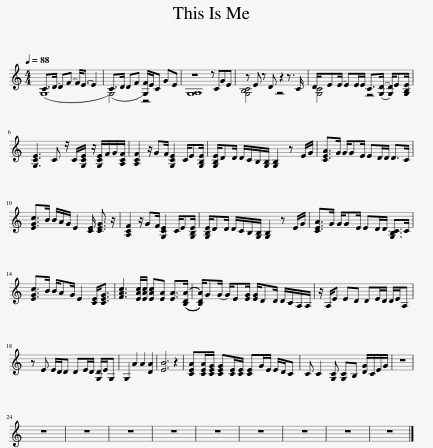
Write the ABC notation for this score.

X:1
%%score ( 1 2 )
L:1/8
Q:1/4=88
M:4/4
I:linebreak $
K:C
V:1 treble
V:2 treble
V:1
 C>(D D)(F F<)(E E2) | C>D DF [G,F]/E/C GE | z4 z CGE | z E z D z2 z3/2 C/ | D/E(E/ E)E/E/ C>(([G,D] [G,D]/))E[G,B,E]/ |$ %5
 [G,CE]3 C z/ C/[G,CE]/ z/ [G,CE]/F/G/[A,CF]/ | [A,CF]2 z/ GF/ [G,CE]2 C/E[G,B,E]/ | [G,B,E]/DD/ D/C/B,/[G,B,]/ [G,B,]2 z E/G/ | [CEA]>G G/GE/ ED/D/ D>C |$ [EGc]>B B/A/G/ E2 [CE]/ [CEG]3/2 z/ | %10
 [A,CF]2 z/ GF/ [G,CE]2 C/E[G,B,E]/ | [G,B,E]/DD/ D/C/B,/[G,B,]/ [G,B,]2 z E/G/ | [CEA]>G G/GE/ ED/D/ [G,B,C]>C |$ [EGc]>B B/AG/ E2 [CE]<[CEG] | [FAc]3 [EAc]/[EAc]/ [EAc][EA] [EA]>((((([B,DA] | %15
 [B,DA]/)))))G(G/ G/)E[EG]/ [EG]/DD/ D/C/A,/A,/ | z/ A,/E ED DE/D/ D/E/A, |$ z E E/D/D DE/D/ [G,D]/E/G, | G,2 A2 A2 [DA]2 | [EB]6 z2 | %20
 [CEA][CEA]/[CEG]/ [CEG][CE]/[CE]/ [CE]G/E/ E/D/C | C C2 [G,C] [G,C]B, [DG]/C/E/G/ | z8 |$ z8 | z8 | %25
 z8 | z8 | z8 | z8 | z8 | %30
 z8 | z8 |] %32
V:2
 (G,8 | G,4) z4 | [G,A,]8 | [G,B,C]4 z4 | [G,C]4 z4 |$ %5
 x8 | x8 | x8 | x8 |$ x8 | %10
 x8 | x8 | x8 |$ x8 | x8 | %15
 x8 | x8 |$ x8 | x8 | x8 | %20
 x8 | x8 | x8 |$ x8 | x8 | %25
 x8 | x8 | x8 | x8 | x8 | %30
 x8 | x8 |] %32
